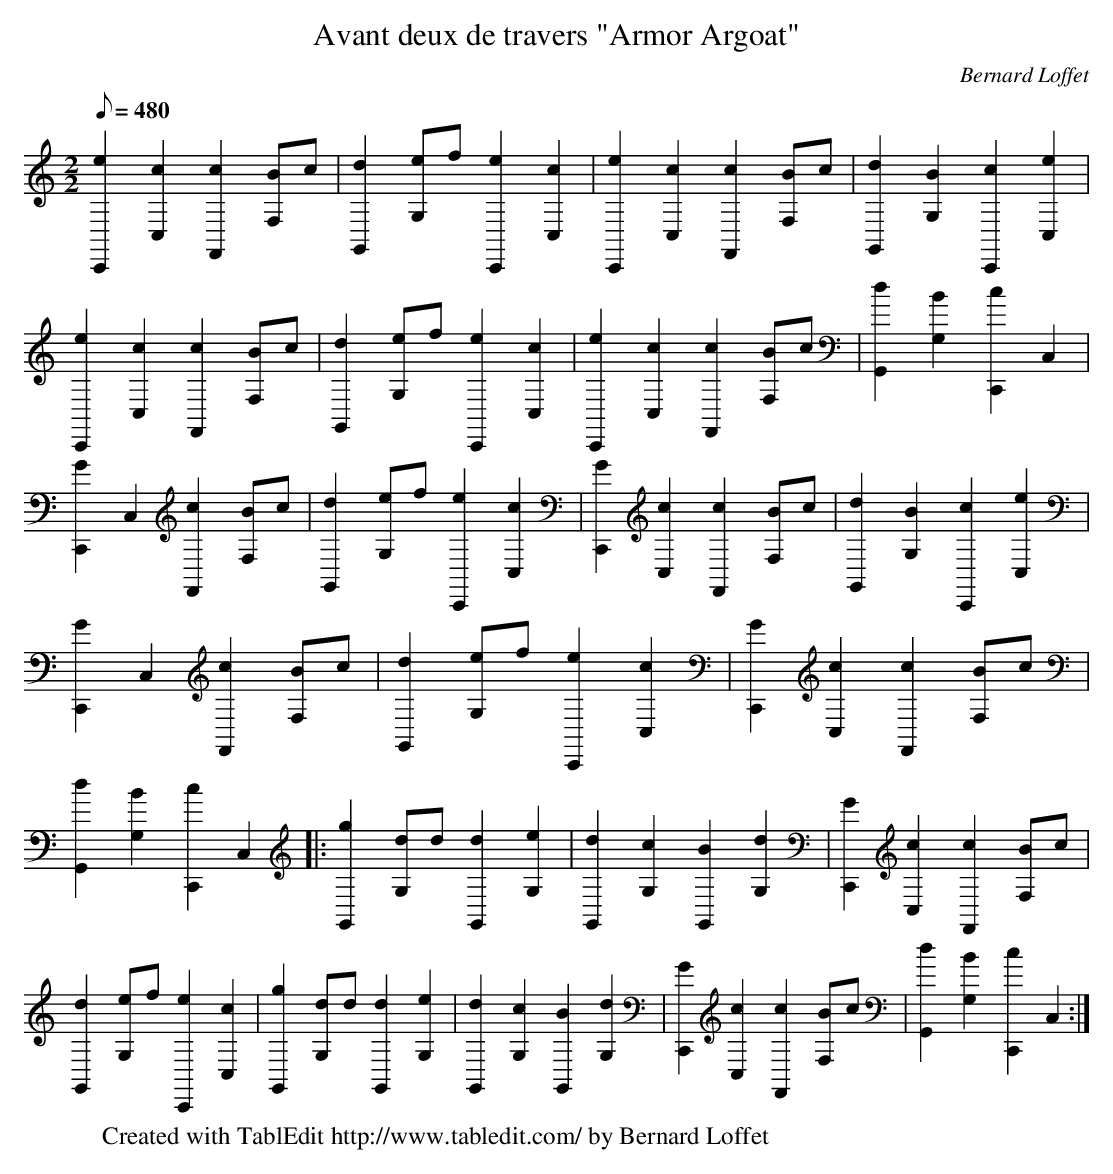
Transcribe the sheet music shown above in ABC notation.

X:1
T:Avant deux de travers "Armor Argoat"
C:Bernard Loffet
L:1/8
Q:480
M:2/2
K:C
 [e2C,,2][c2C,2] [c2F,,2][BF,]c | [d2G,,2][eG,]f [e2C,,2][c2C,2] | [e2C,,2][c2C,2] [c2F,,2][BF,]c | \
 [d2G,,2][B2G,2] [c2C,,2][e2C,2] | [e2C,,2][c2C,2] [c2F,,2][BF,]c | [d2G,,2][eG,]f [e2C,,2][c2C,2] | \
 [e2C,,2][c2C,2] [c2F,,2][BF,]c | [d2G,,2][B2G,2] [c2C,,2]C,2 | [G2C,,2]C,2 [c2F,,2][BF,]c | \
 [d2G,,2][eG,]f [e2C,,2][c2C,2] | [G2C,,2][c2C,2] [c2F,,2][BF,]c | [d2G,,2][B2G,2] [c2C,,2][e2C,2] | \
 [G2C,,2]C,2 [c2F,,2][BF,]c | [d2G,,2][eG,]f [e2C,,2][c2C,2] | [G2C,,2][c2C,2] [c2F,,2][BF,]c | \
 [d2G,,2][B2G,2] [c2C,,2]C,2 |: [g2G,,2][dG,]d [d2G,,2][e2G,2] | [d2G,,2][c2G,2] [B2G,,2][d2G,2] | \
 [G2C,,2][c2C,2] [c2F,,2][BF,]c | [d2G,,2][eG,]f [e2C,,2][c2C,2] | [g2G,,2][dG,]d [d2G,,2][e2G,2] | \
 [d2G,,2][c2G,2] [B2G,,2][d2G,2] | [G2C,,2][c2C,2] [c2F,,2][BF,]c | [d2G,,2][B2G,2] [c2C,,2]C,2 :| \
W:Created with TablEdit http://www.tabledit.com/ by Bernard Loffet
